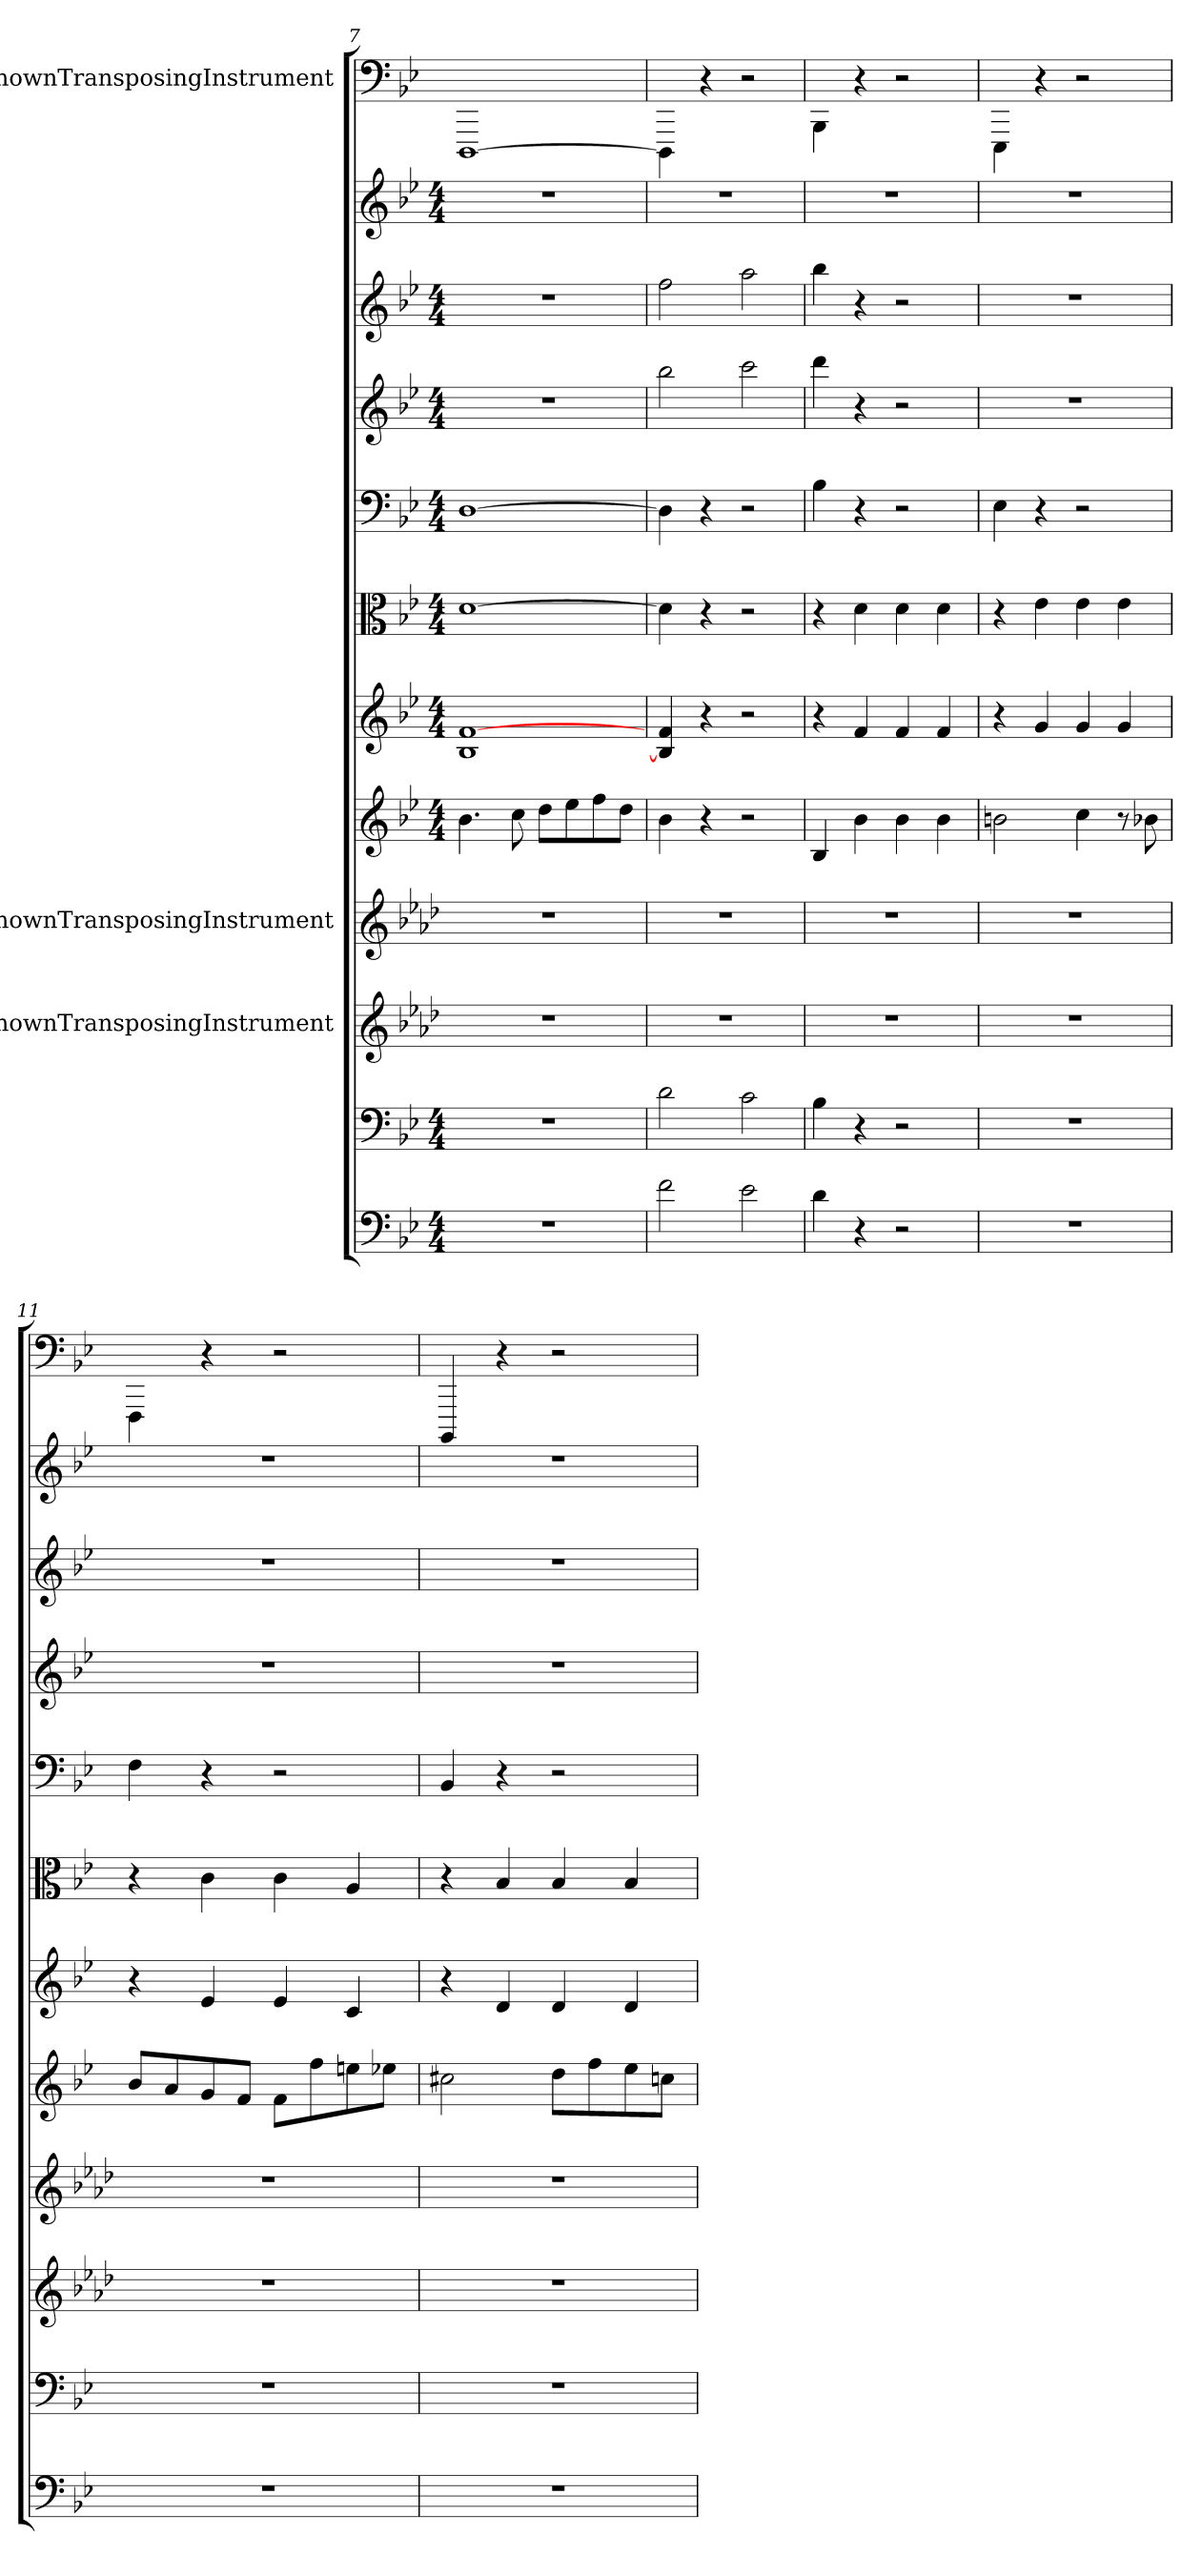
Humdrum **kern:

**kern	**kern	**kern	**kern	**kern	**kern	**kern	**kern	**kern	**kern	**kern	**kern
*part12	*part11	*part10	*part9	*part8	*part7	*part6	*part5	*part4	*part3	*part2	*part1
*staff12	*staff11	*staff10	*staff9	*staff8	*staff7	*staff6	*staff5	*staff4	*staff3	*staff2	*staff1
*	*	*I"UnknownTransposingInstrument	*I"UnknownTransposingInstrument	*	*	*	*	*	*	*	*I"UnknownTransposingInstrument
*clefF4	*clefF4	*clefG2	*clefG2	*clefG2	*clefG2	*clefC3	*clefF4	*clefG2	*clefG2	*clefG2	*clefF4
*	*	*ITrd-1c-2	*ITrd-1c-2	*	*	*	*	*	*	*	*ITrd-7c-12
*k[b-e-]	*k[b-e-]	*k[b-e-]	*k[b-e-]	*k[b-e-]	*k[b-e-]	*k[b-e-]	*k[b-e-]	*k[b-e-]	*k[b-e-]	*k[b-e-]	*k[b-e-]
*M4/4	*M4/4	*	*	*M4/4	*M4/4	*M4/4	*M4/4	*M4/4	*M4/4	*M4/4	*
=7	=7	=7	=7	=7	=7	=7	=7	=7	=7	=7	=7
1r	1r	1r	1r	4.b-\	1B-/ [1f/	[1d\	[1D\	1r	1r	1r	[1DD\
.	.	.	.	8cc\	.	.	.	.	.	.	.
.	.	.	.	8dd\L	.	.	.	.	.	.	.
.	.	.	.	8ee-\	.	.	.	.	.	.	.
.	.	.	.	8ff\	.	.	.	.	.	.	.
.	.	.	.	8dd\J	.	.	.	.	.	.	.
=8	=8	=8	=8	=8	=8	=8	=8	=8	=8	=8	=8
2f\	2d\	1r	1r	4b-\	4B-]/ 4f/	4d\]	4D\]	2bb-\	2ff\	1r	4DD\]
.	.	.	.	4r	4r	4r	4r	.	.	.	4r
2e-\	2c\	.	.	2r	2r	2r	2r	2ccc\	2aa\	.	2r
=9	=9	=9	=9	=9	=9	=9	=9	=9	=9	=9	=9
4d\	4B-\	1r	1r	4B-/	4r	4r	4B-\	4ddd\	4bb-\	1r	4BB-\
4r	4r	.	.	4b-\	4f/	4d\	4r	4r	4r	.	4r
2r	2r	.	.	4b-\	4f/	4d\	2r	2r	2r	.	2r
.	.	.	.	4b-\	4f/	4d\	.	.	.	.	.
=10	=10	=10	=10	=10	=10	=10	=10	=10	=10	=10	=10
1r	1r	1r	1r	2bn\	4r	4r	4E-\	1r	1r	1r	4EE-\
.	.	.	.	.	4g/	4e-\	4r	.	.	.	4r
.	.	.	.	4cc\	4g/	4e-\	2r	.	.	.	2r
.	.	.	.	8r	4g/	4e-\	.	.	.	.	.
.	.	.	.	8b-X\	.	.	.	.	.	.	.
=11	=11	=11	=11	=11	=11	=11	=11	=11	=11	=11	=11
1r	1r	1r	1r	8b-/L	4r	4r	4F\	1r	1r	1r	4FF\
.	.	.	.	8a/	.	.	.	.	.	.	.
.	.	.	.	8g/	4e-/	4c\	4r	.	.	.	4r
.	.	.	.	8f/J	.	.	.	.	.	.	.
.	.	.	.	8f\L	4e-/	4c\	2r	.	.	.	2r
.	.	.	.	8ff\	.	.	.	.	.	.	.
.	.	.	.	8een\	4c/	4A/	.	.	.	.	.
.	.	.	.	8ee-X\J	.	.	.	.	.	.	.
=12	=12	=12	=12	=12	=12	=12	=12	=12	=12	=12	=12
1r	1r	1r	1r	2cc#X\	4r	4r	4BB-/	1r	1r	1r	4BBB-/
.	.	.	.	.	4d/	4B-/	4r	.	.	.	4r
.	.	.	.	8dd\L	4d/	4B-/	2r	.	.	.	2r
.	.	.	.	8ff\	.	.	.	.	.	.	.
.	.	.	.	8ee-\	4d/	4B-/	.	.	.	.	.
.	.	.	.	8ccn\J	.	.	.	.	.	.	.
=	=	=	=	=	=	=	=	=	=	=	=
*-	*-	*-	*-	*-	*-	*-	*-	*-	*-	*-	*-
